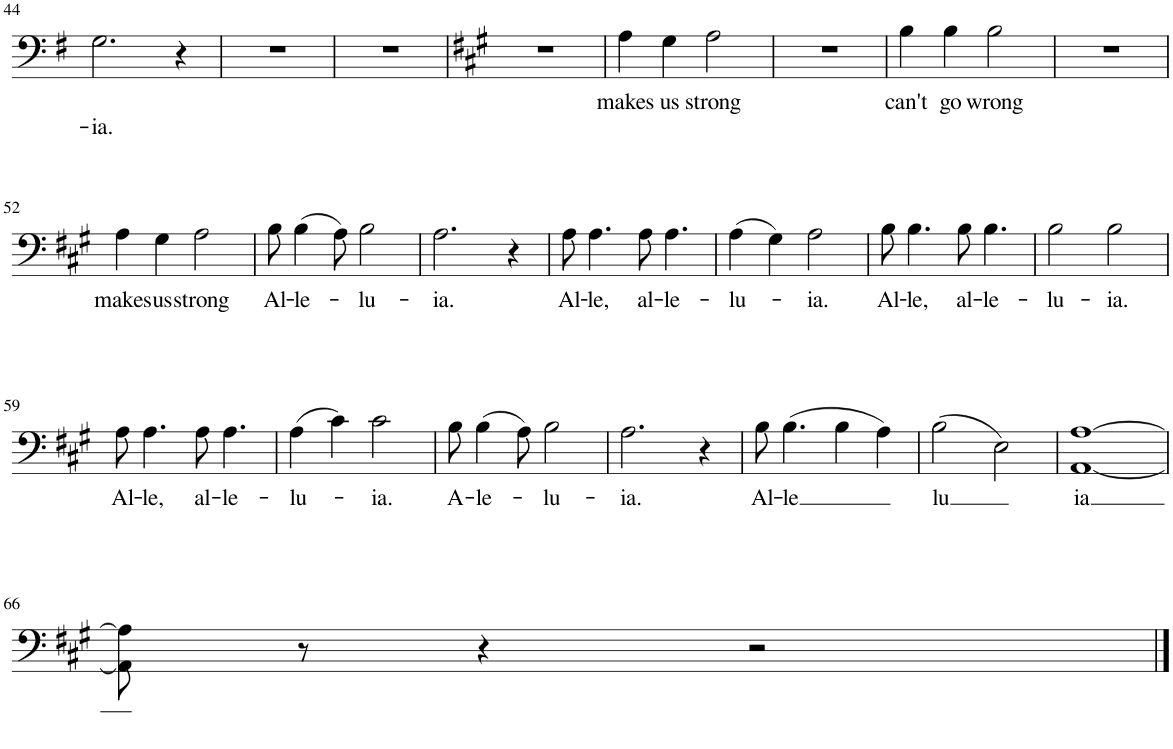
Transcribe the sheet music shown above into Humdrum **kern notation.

**kern	**text	**text
*part1	*part1	*part1
*staff1	*staff1	*staff1
*I"Piano	*	*
*I'Pno.	*	*
!!LO:PB:g=z
*clefF4	*	*
*k[f#]	*	*
*M4/4	*	*
=44	=44	=44
!	!	!LO:LY:b
2.G\	.	-ia.
4r	.	.
=45	=45	=45
1r	.	.
=46	=46	=46
1r	.	.
=47	=47	=47
*k[f#c#g#]	*	*
1r	.	.
=48	=48	=48
!	!LO:LY:b	!
4A\	makes	.
!	!LO:LY:b	!
4G#\	us	.
!	!LO:LY:b	!
2A\	strong	.
=49	=49	=49
1r	.	.
=50	=50	=50
!	!LO:LY:b	!
4B\	can't	.
!	!LO:LY:b	!
4B\	go	.
!	!LO:LY:b	!
2B\	wrong	.
=51	=51	=51
1r	.	.
!!LO:LB:g=z
=52	=52	=52
!	!LO:LY:b	!
4A\	makes	.
!	!LO:LY:b	!
4G#\	us	.
!	!LO:LY:b	!
2A\	strong	.
=53	=53	=53
!	!LO:LY:b	!
8B\	Al-	.
!	!LO:LY:b	!
(4B\	-le-	.
8A\)	.	.
!	!LO:LY:b	!
2B\	-lu-	.
=54	=54	=54
!	!LO:LY:b	!
2.A\	-ia.	.
4r	.	.
=55	=55	=55
!	!LO:LY:b	!
8A\	Al-	.
!	!LO:LY:b	!
4.A\	-le,	.
!	!LO:LY:b	!
8A\	al-	.
!	!LO:LY:b	!
4.A\	-le-	.
=56	=56	=56
!	!LO:LY:b	!
(4A\	-lu-	.
4G#\)	.	.
!	!LO:LY:b	!
2A\	-ia.	.
=57	=57	=57
!	!LO:LY:b	!
8B\	Al-	.
!	!LO:LY:b	!
4.B\	-le,	.
!	!LO:LY:b	!
8B\	al-	.
!	!LO:LY:b	!
4.B\	-le-	.
=58	=58	=58
!	!LO:LY:b	!
2B\	-lu-	.
!	!LO:LY:b	!
2B\	-ia.	.
!!LO:LB:g=z
=59	=59	=59
!	!LO:LY:b	!
8A\	Al-	.
!	!LO:LY:b	!
4.A\	-le,	.
!	!LO:LY:b	!
8A\	al-	.
!	!LO:LY:b	!
4.A\	-le-	.
=60	=60	=60
!	!LO:LY:b	!
(4A\	-lu-	.
4c#\)	.	.
!	!LO:LY:b	!
2c#\	-ia.	.
=61	=61	=61
!	!LO:LY:b	!
8B\	A-	.
!	!LO:LY:b	!
(4B\	-le-	.
8A\)	.	.
!	!LO:LY:b	!
2B\	-lu-	.
=62	=62	=62
!	!LO:LY:b	!
2.A\	-ia.	.
4r	.	.
=63	=63	=63
!	!LO:LY:b	!
8B\	Al-	.
!	!LO:LY:b	!
(4.B\	-le	.
4B\	.	.
4A\)	.	.
=64	=64	=64
!	!LO:LY:b	!
(2B\	lu	.
2E\)	.	.
=65	=65	=65
!	!LO:LY:b	!
[1AA [1A	-ia	.
!!LO:LB:g=z
=66	=66	=66
8AA\] 8A\]	.	.
8r	.	.
4r	.	.
2r	.	.
==	==	==
*-	*-	*-
